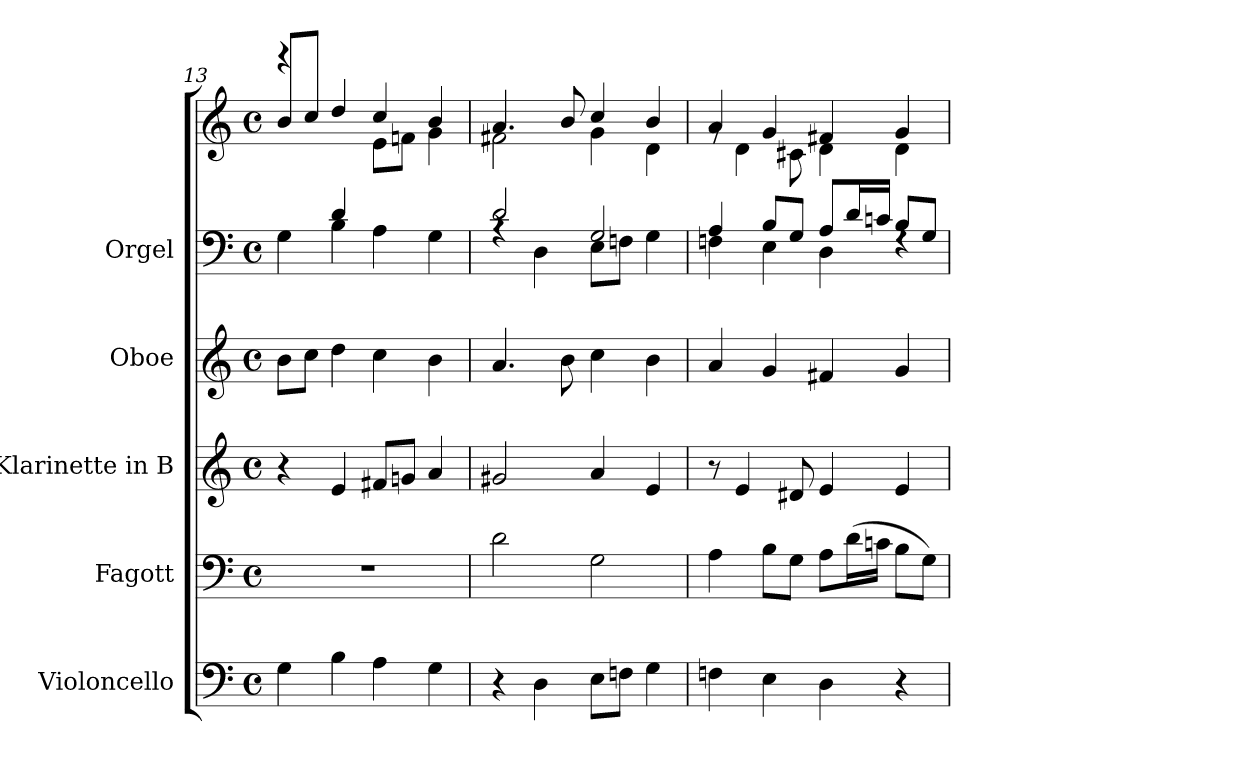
**kern	**kern	**kern	**kern	**kern	**kern
*part5	*part4	*part3	*part2	*part1	*part1
*staff6	*staff5	*staff4	*staff3	*staff2	*staff1
*I"Violoncello	*I"Fagott	*I"Klarinette in B	*I"Oboe	*I"Orgel	*
*I'Vc.	*I'Fgt.	*	*I'Ob.	*	*
*clefF4	*clefF4	*clefG2	*clefG2	*clefF4	*clefG2
*	*	*ITrd1c2	*	*	*
*k[]	*k[]	*k[b-e-]	*k[]	*k[]	*k[]
*M4/4	*M4/4	*M4/4	*M4/4	*M4/4	*M4/4
*met(c)	*met(c)	*met(c)	*met(c)	*met(c)	*met(c)
=13	=13	=13	=13	=13	=13
*	*	*	*	*^	*^
*	*	*	*	*	*^	*	*
4G\	1r	4r	8b\L	4ryy	4ryy	4G\	8bi/L	4rggg
.	.	.	8cc\J	.	.	.	8cci/J	.
4B\	.	4d/	4dd\	4d/	4ryy	4B\	4ddi/	4ryy
4A\	.	8en/L	4cc\	2ryy	4ryy	4A\	4cci/	8e\L
.	.	8fn/J	.	.	.	.	.	8fn\J
4G\	.	4g/	4b\	.	4ryy	4G\	4bi/	4g\
*	*	*	*	*	*v	*v	*	*
!!LO:LB:g=z	!!
=14	=14	=14	=14	=14	=14	=14	=14
4r	2d\	2f#X/	4.a/	2d/	4rA	4.ai/	2f#X\
4D\	.	.	.	.	4D\	.	.
.	.	.	8b\	.	.	8bi/	.
8E\L	2G\	4g/	4cc\	2G/	8E\L	4cci/	4g\
8Fn\J	.	.	.	.	8Fn\J	.	.
4G\	.	4d/	4b\	.	4G\	4bi/	4d\
=15	=15	=15	=15	=15	=15	=15	=15
4Fn\	4A\	8r	4a/	4A/	4Fn\	4ai/	8rg
.	.	4d/	.	.	.	.	4d\
4E\	8B\L	.	4g/	8B/L	4E\	4gi/	.
.	8G\J	8c#X/	.	8G/J	.	.	8c#X\
4D\	8A\L	4d/	4f#X/	8A/L	4D\	4f#Xi/	4d\
.	(>16d\L	.	.	16d/L	.	.	.
.	16cn\JJ	.	.	16cn/JJ	.	.	.
4r	8B\L	4d/	4g/	8B/L	4rF	4gi/	4d\
.	8G\J)	.	.	8G/J	.	.	.
*	*	*	*	*v	*v	*	*
*	*	*	*	*	*v	*v
=	=	=	=	=	=
*-	*-	*-	*-	*-	*-
